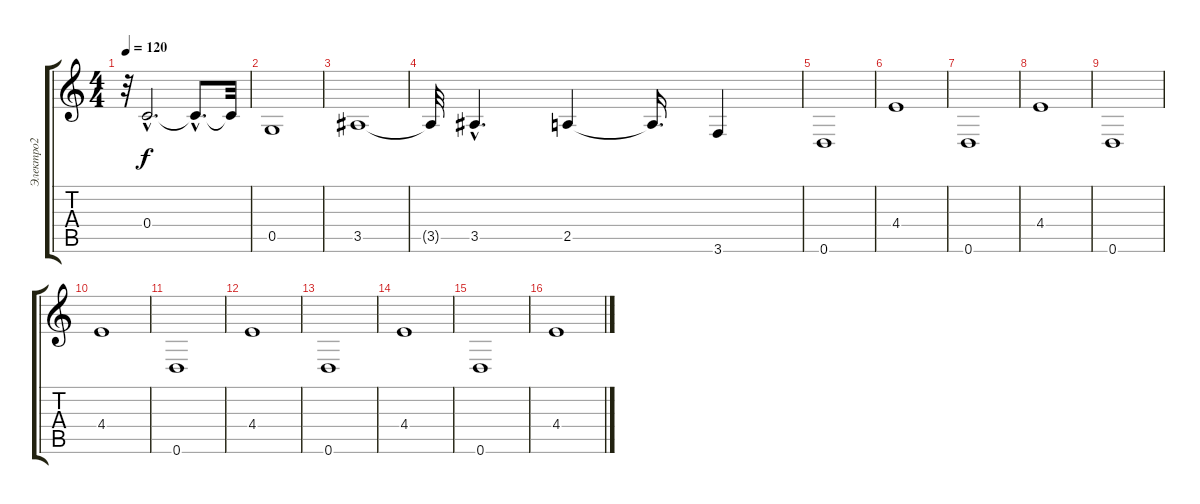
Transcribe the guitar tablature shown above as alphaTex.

\track ("Электро2" "Электро2") {instrument electricguitarjazz}
\staff {score tabs}
\tuning (D4 A3 F3 C3 G2 D2) {hide}
\ts (4 4)
\tempo 120
\clef g2
\ks c
r.32{dy fff} 0.4{hac}.2{d dy f} 0.4{hac t}.8{d} 0.4{t}.32 |
0.5.1 |
3.5.1 |
3.5{t}.32 3.5{hac}.4{d} 2.5.4 2.5{t}.16{d} 3.6.4 |
0.6.1 |
4.4.1 |
0.6.1 |
4.4.1 |
0.6.1 |
4.4.1 |
0.6.1 |
4.4.1 |
0.6.1 |
4.4.1 |
0.6.1 |
4.4.1
